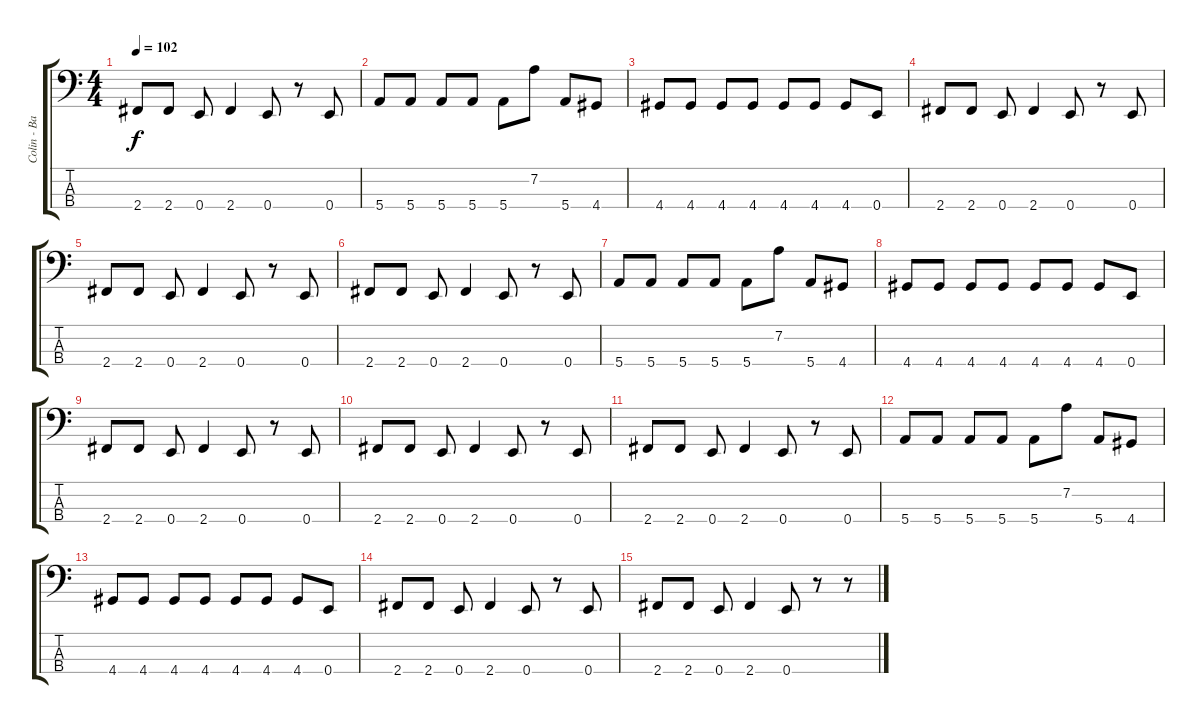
\track ("Colin - Bass" "Colin - Ba") {instrument electricbassfinger}
\staff {score tabs}
\tuning (G2 D2 A1 E1) {hide}
\ts (4 4)
\tempo 102
\clef f4
\ks c
2.4.8{dy f} 2.4.8 0.4.8 2.4.4 0.4.8 r.8 0.4.8 |
5.4.8 5.4.8 5.4.8 5.4.8 5.4.8 7.2.8 5.4.8 4.4.8 |
4.4.8 4.4.8 4.4.8 4.4.8 4.4.8 4.4.8 4.4.8 0.4.8 |
2.4.8 2.4.8 0.4.8 2.4.4 0.4.8 r.8 0.4.8 |
2.4.8 2.4.8 0.4.8 2.4.4 0.4.8 r.8 0.4.8 |
2.4.8 2.4.8 0.4.8 2.4.4 0.4.8 r.8 0.4.8 |
5.4.8 5.4.8 5.4.8 5.4.8 5.4.8 7.2.8 5.4.8 4.4.8 |
4.4.8 4.4.8 4.4.8 4.4.8 4.4.8 4.4.8 4.4.8 0.4.8 |
2.4.8 2.4.8 0.4.8 2.4.4 0.4.8 r.8 0.4.8 |
2.4.8 2.4.8 0.4.8 2.4.4 0.4.8 r.8 0.4.8 |
2.4.8 2.4.8 0.4.8 2.4.4 0.4.8 r.8 0.4.8 |
5.4.8 5.4.8 5.4.8 5.4.8 5.4.8 7.2.8 5.4.8 4.4.8 |
4.4.8 4.4.8 4.4.8 4.4.8 4.4.8 4.4.8 4.4.8 0.4.8 |
2.4.8 2.4.8 0.4.8 2.4.4 0.4.8 r.8 0.4.8 |
2.4.8 2.4.8 0.4.8 2.4.4 0.4.8 r.8 r.8
